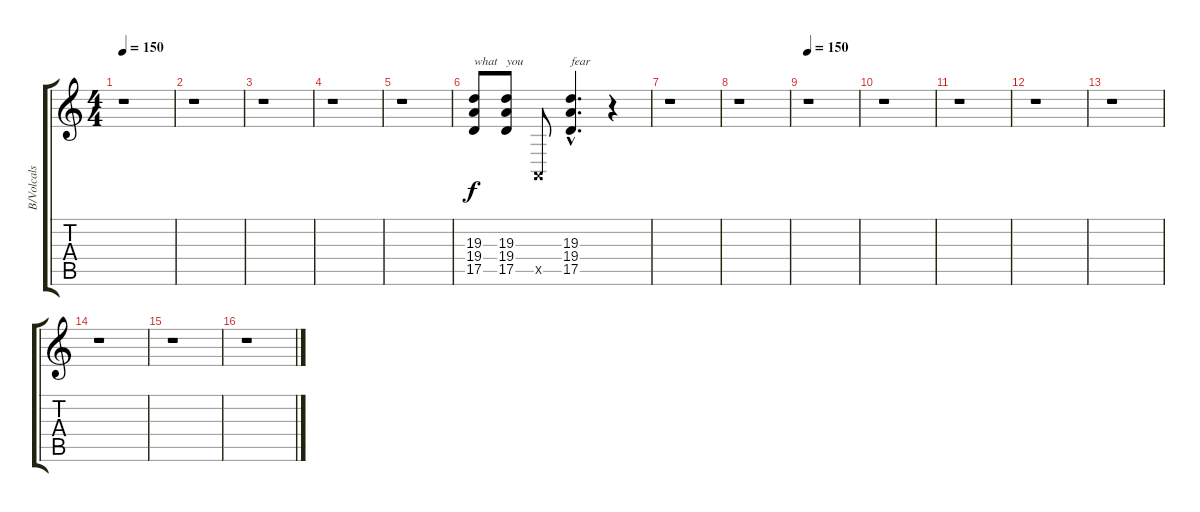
\track ("B/Volcals" "B/Volcals") {instrument choiraahs}
\staff {score tabs}
\tuning (E4 B3 G3 D3 A2 E2) {hide}
\ts (4 4)
\tempo 150
\clef g2
\ks c
r.1{dy f} |
r.1 |
r.1 |
r.1 |
r.1 |
(19.3 19.4 17.5).8{txt "what"} (19.3 19.4 17.5).8{txt "you"} 0.5{x}.8 (19.3{hac} 19.4{hac} 17.5{hac}).4{d txt "fear"} r.4 |
r.1 |
r.1 |
\tempo 150
r.1 |
r.1 |
r.1 |
r.1 |
r.1 |
r.1 |
r.1 |
r.1
